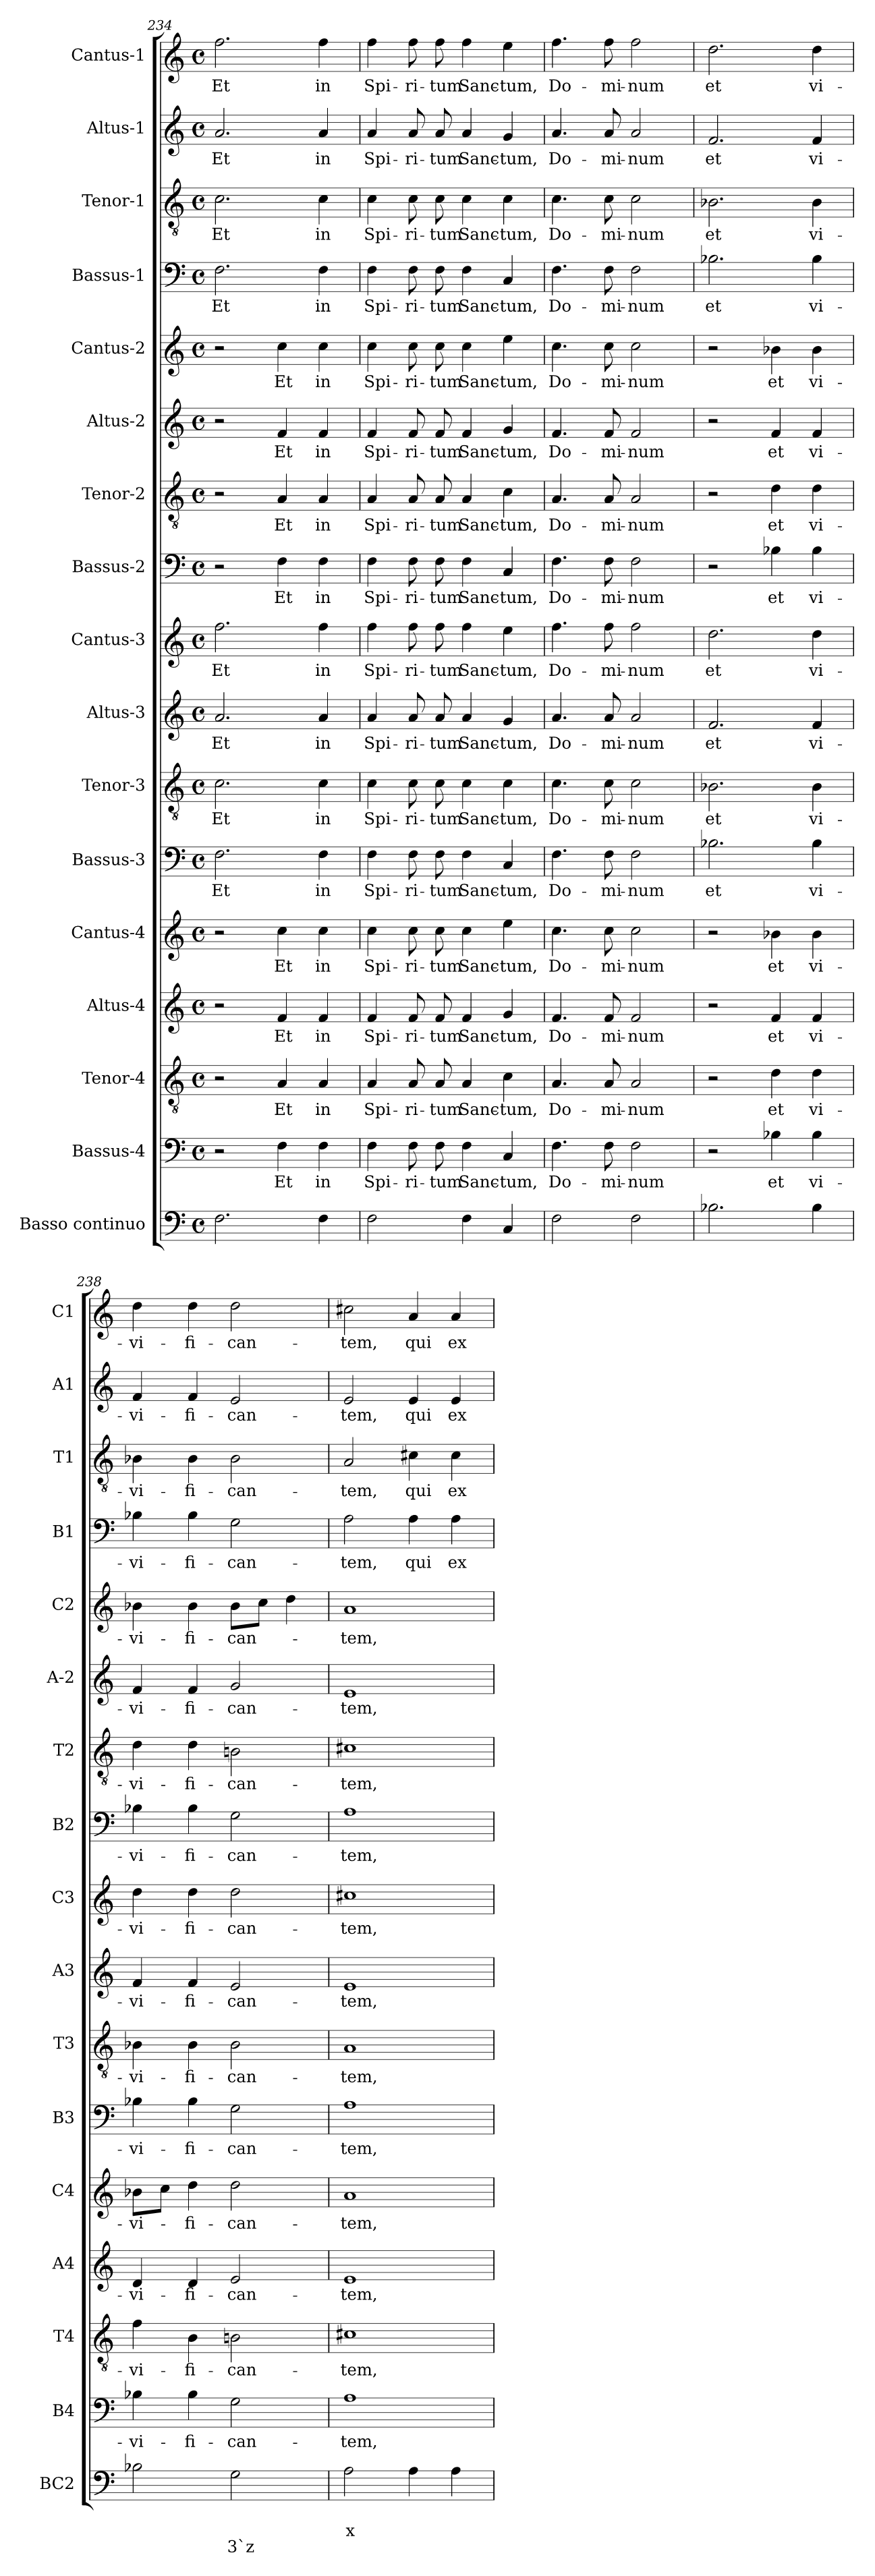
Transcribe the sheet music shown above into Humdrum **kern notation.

**kern	**text	**text	**text	**kern	**text	**kern	**text	**kern	**text	**kern	**text	**kern	**text	**kern	**text	**kern	**text	**kern	**text	**kern	**text	**kern	**text	**kern	**text	**kern	**text	**kern	**text	**kern	**text	**kern	**text	**kern	**text
*part17	*part17	*part17	*part17	*part16	*part16	*part15	*part15	*part14	*part14	*part13	*part13	*part12	*part12	*part11	*part11	*part10	*part10	*part9	*part9	*part8	*part8	*part7	*part7	*part6	*part6	*part5	*part5	*part4	*part4	*part3	*part3	*part2	*part2	*part1	*part1
*staff17	*staff17	*staff17	*staff17	*staff16	*staff16	*staff15	*staff15	*staff14	*staff14	*staff13	*staff13	*staff12	*staff12	*staff11	*staff11	*staff10	*staff10	*staff9	*staff9	*staff8	*staff8	*staff7	*staff7	*staff6	*staff6	*staff5	*staff5	*staff4	*staff4	*staff3	*staff3	*staff2	*staff2	*staff1	*staff1
*I"Basso continuo	*	*	*	*I"Bassus-4	*	*I"Tenor-4	*	*I"Altus-4	*	*I"Cantus-4	*	*I"Bassus-3	*	*I"Tenor-3	*	*I"Altus-3	*	*I"Cantus-3	*	*I"Bassus-2	*	*I"Tenor-2	*	*I"Altus-2	*	*I"Cantus-2	*	*I"Bassus-1	*	*I"Tenor-1	*	*I"Altus-1	*	*I"Cantus-1	*
*I'BC2	*	*	*	*I'B4	*	*I'T4	*	*I'A4	*	*I'C4	*	*I'B3	*	*I'T3	*	*I'A3	*	*I'C3	*	*I'B2	*	*I'T2	*	*I'A-2	*	*I'C2	*	*I'B1	*	*I'T1	*	*I'A1	*	*I'C1	*
!!LO:PB:g=z
*clefF4	*	*	*	*clefF4	*	*clefGv2	*	*clefG2	*	*clefG2	*	*clefF4	*	*clefGv2	*	*clefG2	*	*clefG2	*	*clefF4	*	*clefGv2	*	*clefG2	*	*clefG2	*	*clefF4	*	*clefGv2	*	*clefG2	*	*clefG2	*
*k[]	*	*	*	*k[]	*	*k[]	*	*k[]	*	*k[]	*	*k[]	*	*k[]	*	*k[]	*	*k[]	*	*k[]	*	*k[]	*	*k[]	*	*k[]	*	*k[]	*	*k[]	*	*k[]	*	*k[]	*
*C:	*	*	*	*C:	*	*C:	*	*C:	*	*C:	*	*C:	*	*C:	*	*C:	*	*C:	*	*C:	*	*C:	*	*C:	*	*C:	*	*C:	*	*C:	*	*C:	*	*C:	*
*M4/4	*	*	*	*M4/4	*	*M4/4	*	*M4/4	*	*M4/4	*	*M4/4	*	*M4/4	*	*M4/4	*	*M4/4	*	*M4/4	*	*M4/4	*	*M4/4	*	*M4/4	*	*M4/4	*	*M4/4	*	*M4/4	*	*M4/4	*
*met(c)	*	*	*	*met(c)	*	*met(c)	*	*met(c)	*	*met(c)	*	*met(c)	*	*met(c)	*	*met(c)	*	*met(c)	*	*met(c)	*	*met(c)	*	*met(c)	*	*met(c)	*	*met(c)	*	*met(c)	*	*met(c)	*	*met(c)	*
=234	=234	=234	=234	=234	=234	=234	=234	=234	=234	=234	=234	=234	=234	=234	=234	=234	=234	=234	=234	=234	=234	=234	=234	=234	=234	=234	=234	=234	=234	=234	=234	=234	=234	=234	=234
!	!	!	!	!	!	!	!	!	!	!	!	!	!LO:LY:b	!	!LO:LY:b	!	!LO:LY:b	!	!LO:LY:b	!	!	!	!	!	!	!	!	!	!LO:LY:b	!	!LO:LY:b	!	!LO:LY:b	!	!LO:LY:b
2.F\	.	.	.	2r	.	2r	.	2r	.	2r	.	2.F\	Et	2.c\	Et	2.a/	Et	2.ff\	Et	2r	.	2r	.	2r	.	2r	.	2.F\	Et	2.c\	Et	2.a/	Et	2.ff\	Et
!	!	!	!	!	!LO:LY:b	!	!LO:LY:b	!	!LO:LY:b	!	!LO:LY:b	!	!	!	!	!	!	!	!	!	!LO:LY:b	!	!LO:LY:b	!	!LO:LY:b	!	!LO:LY:b	!	!	!	!	!	!	!	!
.	.	.	.	4F\	Et	4A/	Et	4f/	Et	4cc\	Et	.	.	.	.	.	.	.	.	4F\	Et	4A/	Et	4f/	Et	4cc\	Et	.	.	.	.	.	.	.	.
!	!	!	!	!	!LO:LY:b	!	!LO:LY:b	!	!LO:LY:b	!	!LO:LY:b	!	!LO:LY:b	!	!LO:LY:b	!	!LO:LY:b	!	!LO:LY:b	!	!LO:LY:b	!	!LO:LY:b	!	!LO:LY:b	!	!LO:LY:b	!	!LO:LY:b	!	!LO:LY:b	!	!LO:LY:b	!	!LO:LY:b
4F\	.	.	.	4F\	in	4A/	in	4f/	in	4cc\	in	4F\	in	4c\	in	4a/	in	4ff\	in	4F\	in	4A/	in	4f/	in	4cc\	in	4F\	in	4c\	in	4a/	in	4ff\	in
=235	=235	=235	=235	=235	=235	=235	=235	=235	=235	=235	=235	=235	=235	=235	=235	=235	=235	=235	=235	=235	=235	=235	=235	=235	=235	=235	=235	=235	=235	=235	=235	=235	=235	=235	=235
!	!	!	!	!	!LO:LY:b	!	!LO:LY:b	!	!LO:LY:b	!	!LO:LY:b	!	!LO:LY:b	!	!LO:LY:b	!	!LO:LY:b	!	!LO:LY:b	!	!LO:LY:b	!	!LO:LY:b	!	!LO:LY:b	!	!LO:LY:b	!	!LO:LY:b	!	!LO:LY:b	!	!LO:LY:b	!	!LO:LY:b
2F\	.	.	.	4F\	Spi-	4A/	Spi-	4f/	Spi-	4cc\	Spi-	4F\	Spi-	4c\	Spi-	4a/	Spi-	4ff\	Spi-	4F\	Spi-	4A/	Spi-	4f/	Spi-	4cc\	Spi-	4F\	Spi-	4c\	Spi-	4a/	Spi-	4ff\	Spi-
!	!	!	!	!	!LO:LY:b	!	!LO:LY:b	!	!LO:LY:b	!	!LO:LY:b	!	!LO:LY:b	!	!LO:LY:b	!	!LO:LY:b	!	!LO:LY:b	!	!LO:LY:b	!	!LO:LY:b	!	!LO:LY:b	!	!LO:LY:b	!	!LO:LY:b	!	!LO:LY:b	!	!LO:LY:b	!	!LO:LY:b
.	.	.	.	8F\	-ri-	8A/	-ri-	8f/	-ri-	8cc\	-ri-	8F\	-ri-	8c\	-ri-	8a/	-ri-	8ff\	-ri-	8F\	-ri-	8A/	-ri-	8f/	-ri-	8cc\	-ri-	8F\	-ri-	8c\	-ri-	8a/	-ri-	8ff\	-ri-
!	!	!	!	!	!LO:LY:b	!	!LO:LY:b	!	!LO:LY:b	!	!LO:LY:b	!	!LO:LY:b	!	!LO:LY:b	!	!LO:LY:b	!	!LO:LY:b	!	!LO:LY:b	!	!LO:LY:b	!	!LO:LY:b	!	!LO:LY:b	!	!LO:LY:b	!	!LO:LY:b	!	!LO:LY:b	!	!LO:LY:b
.	.	.	.	8F\	-tum	8A/	-tum	8f/	-tum	8cc\	-tum	8F\	-tum	8c\	-tum	8a/	-tum	8ff\	-tum	8F\	-tum	8A/	-tum	8f/	-tum	8cc\	-tum	8F\	-tum	8c\	-tum	8a/	-tum	8ff\	-tum
!	!	!	!	!	!LO:LY:b	!	!LO:LY:b	!	!LO:LY:b	!	!LO:LY:b	!	!LO:LY:b	!	!LO:LY:b	!	!LO:LY:b	!	!LO:LY:b	!	!LO:LY:b	!	!LO:LY:b	!	!LO:LY:b	!	!LO:LY:b	!	!LO:LY:b	!	!LO:LY:b	!	!LO:LY:b	!	!LO:LY:b
4F\	.	.	.	4F\	Sanc-	4A/	Sanc-	4f/	Sanc-	4cc\	Sanc-	4F\	Sanc-	4c\	Sanc-	4a/	Sanc-	4ff\	Sanc-	4F\	Sanc-	4A/	Sanc-	4f/	Sanc-	4cc\	Sanc-	4F\	Sanc-	4c\	Sanc-	4a/	Sanc-	4ff\	Sanc-
!	!	!	!	!	!LO:LY:b	!	!LO:LY:b	!	!LO:LY:b	!	!LO:LY:b	!	!LO:LY:b	!	!LO:LY:b	!	!LO:LY:b	!	!LO:LY:b	!	!LO:LY:b	!	!LO:LY:b	!	!LO:LY:b	!	!LO:LY:b	!	!LO:LY:b	!	!LO:LY:b	!	!LO:LY:b	!	!LO:LY:b
4C/	.	.	.	4C/	-tum,	4c\	-tum,	4g/	-tum,	4ee\	-tum,	4C/	-tum,	4c\	-tum,	4g/	-tum,	4ee\	-tum,	4C/	-tum,	4c\	-tum,	4g/	-tum,	4ee\	-tum,	4C/	-tum,	4c\	-tum,	4g/	-tum,	4ee\	-tum,
=236	=236	=236	=236	=236	=236	=236	=236	=236	=236	=236	=236	=236	=236	=236	=236	=236	=236	=236	=236	=236	=236	=236	=236	=236	=236	=236	=236	=236	=236	=236	=236	=236	=236	=236	=236
!	!	!	!	!	!LO:LY:b	!	!LO:LY:b	!	!LO:LY:b	!	!LO:LY:b	!	!LO:LY:b	!	!LO:LY:b	!	!LO:LY:b	!	!LO:LY:b	!	!LO:LY:b	!	!LO:LY:b	!	!LO:LY:b	!	!LO:LY:b	!	!LO:LY:b	!	!LO:LY:b	!	!LO:LY:b	!	!LO:LY:b
2F\	.	.	.	4.F\	Do-	4.A/	Do-	4.f/	Do-	4.cc\	Do-	4.F\	Do-	4.c\	Do-	4.a/	Do-	4.ff\	Do-	4.F\	Do-	4.A/	Do-	4.f/	Do-	4.cc\	Do-	4.F\	Do-	4.c\	Do-	4.a/	Do-	4.ff\	Do-
!	!	!	!	!	!LO:LY:b	!	!LO:LY:b	!	!LO:LY:b	!	!LO:LY:b	!	!LO:LY:b	!	!LO:LY:b	!	!LO:LY:b	!	!LO:LY:b	!	!LO:LY:b	!	!LO:LY:b	!	!LO:LY:b	!	!LO:LY:b	!	!LO:LY:b	!	!LO:LY:b	!	!LO:LY:b	!	!LO:LY:b
.	.	.	.	8F\	-mi-	8A/	-mi-	8f/	-mi-	8cc\	-mi-	8F\	-mi-	8c\	-mi-	8a/	-mi-	8ff\	-mi-	8F\	-mi-	8A/	-mi-	8f/	-mi-	8cc\	-mi-	8F\	-mi-	8c\	-mi-	8a/	-mi-	8ff\	-mi-
!	!	!	!	!	!LO:LY:b	!	!LO:LY:b	!	!LO:LY:b	!	!LO:LY:b	!	!LO:LY:b	!	!LO:LY:b	!	!LO:LY:b	!	!LO:LY:b	!	!LO:LY:b	!	!LO:LY:b	!	!LO:LY:b	!	!LO:LY:b	!	!LO:LY:b	!	!LO:LY:b	!	!LO:LY:b	!	!LO:LY:b
2F\	.	.	.	2F\	-num	2A/	-num	2f/	-num	2cc\	-num	2F\	-num	2c\	-num	2a/	-num	2ff\	-num	2F\	-num	2A/	-num	2f/	-num	2cc\	-num	2F\	-num	2c\	-num	2a/	-num	2ff\	-num
=237	=237	=237	=237	=237	=237	=237	=237	=237	=237	=237	=237	=237	=237	=237	=237	=237	=237	=237	=237	=237	=237	=237	=237	=237	=237	=237	=237	=237	=237	=237	=237	=237	=237	=237	=237
!	!	!	!	!	!	!	!	!	!	!	!	!	!LO:LY:b	!	!LO:LY:b	!	!LO:LY:b	!	!LO:LY:b	!	!	!	!	!	!	!	!	!	!LO:LY:b	!	!LO:LY:b	!	!LO:LY:b	!	!LO:LY:b
2.B-X\	.	.	.	2r	.	2r	.	2r	.	2r	.	2.B-X\	et	2.B-X\	et	2.f/	et	2.dd\	et	2r	.	2r	.	2r	.	2r	.	2.B-X\	et	2.B-X\	et	2.f/	et	2.dd\	et
!	!	!	!	!	!LO:LY:b	!	!LO:LY:b	!	!LO:LY:b	!	!LO:LY:b	!	!	!	!	!	!	!	!	!	!LO:LY:b	!	!LO:LY:b	!	!LO:LY:b	!	!LO:LY:b	!	!	!	!	!	!	!	!
.	.	.	.	4B-X\	et	4d\	et	4f/	et	4b-X\	et	.	.	.	.	.	.	.	.	4B-X\	et	4d\	et	4f/	et	4b-X\	et	.	.	.	.	.	.	.	.
!	!	!	!	!	!LO:LY:b	!	!LO:LY:b	!	!LO:LY:b	!	!LO:LY:b	!	!LO:LY:b	!	!LO:LY:b	!	!LO:LY:b	!	!LO:LY:b	!	!LO:LY:b	!	!LO:LY:b	!	!LO:LY:b	!	!LO:LY:b	!	!LO:LY:b	!	!LO:LY:b	!	!LO:LY:b	!	!LO:LY:b
4B-\	.	.	.	4B-\	vi-	4d\	vi-	4f/	vi-	4b-\	vi-	4B-\	vi-	4B-\	vi-	4f/	vi-	4dd\	vi-	4B-\	vi-	4d\	vi-	4f/	vi-	4b-\	vi-	4B-\	vi-	4B-\	vi-	4f/	vi-	4dd\	vi-
=238	=238	=238	=238	=238	=238	=238	=238	=238	=238	=238	=238	=238	=238	=238	=238	=238	=238	=238	=238	=238	=238	=238	=238	=238	=238	=238	=238	=238	=238	=238	=238	=238	=238	=238	=238
!	!	!	!	!	!LO:LY:b	!	!LO:LY:b	!	!LO:LY:b	!	!LO:LY:b	!	!LO:LY:b	!	!LO:LY:b	!	!LO:LY:b	!	!LO:LY:b	!	!LO:LY:b	!	!LO:LY:b	!	!LO:LY:b	!	!LO:LY:b	!	!LO:LY:b	!	!LO:LY:b	!	!LO:LY:b	!	!LO:LY:b
2B-X\	.	.	.	4B-X\	-vi-	4f\	-vi-	4d/	-vi-	8b-X\L	-vi-	4B-X\	-vi-	4B-X\	-vi-	4f/	-vi-	4dd\	-vi-	4B-X\	-vi-	4d\	-vi-	4f/	-vi-	4b-X\	-vi-	4B-X\	-vi-	4B-X\	-vi-	4f/	-vi-	4dd\	-vi-
.	.	.	.	.	.	.	.	.	.	8cc\J	.	.	.	.	.	.	.	.	.	.	.	.	.	.	.	.	.	.	.	.	.	.	.	.	.
!	!	!	!	!	!LO:LY:b	!	!LO:LY:b	!	!LO:LY:b	!	!LO:LY:b	!	!LO:LY:b	!	!LO:LY:b	!	!LO:LY:b	!	!LO:LY:b	!	!LO:LY:b	!	!LO:LY:b	!	!LO:LY:b	!	!LO:LY:b	!	!LO:LY:b	!	!LO:LY:b	!	!LO:LY:b	!	!LO:LY:b
.	.	.	.	4B-\	-fi-	4B\	-fi-	4d/	-fi-	4dd\	-fi-	4B-\	-fi-	4B-\	-fi-	4f/	-fi-	4dd\	-fi-	4B-\	-fi-	4d\	-fi-	4f/	-fi-	4b-\	-fi-	4B-\	-fi-	4B-\	-fi-	4f/	-fi-	4dd\	-fi-
!	!	!	!LO:LY:b	!	!LO:LY:b	!	!LO:LY:b	!	!LO:LY:b	!	!LO:LY:b	!	!LO:LY:b	!	!LO:LY:b	!	!LO:LY:b	!	!LO:LY:b	!	!LO:LY:b	!	!LO:LY:b	!	!LO:LY:b	!	!LO:LY:b	!	!LO:LY:b	!	!LO:LY:b	!	!LO:LY:b	!	!LO:LY:b
2G\	.	.	3`z	2G\	-can-	2Bni\	-can-	2e/	-can-	2dd\	-can-	2G\	-can-	2B-\	-can-	2e/	-can-	2dd\	-can-	2G\	-can-	2Bni\	-can-	2g/	-can-	8b-\L	-can-	2G\	-can-	2B-\	-can-	2e/	-can-	2dd\	-can-
.	.	.	.	.	.	.	.	.	.	.	.	.	.	.	.	.	.	.	.	.	.	.	.	.	.	8cc\J	.	.	.	.	.	.	.	.	.
.	.	.	.	.	.	.	.	.	.	.	.	.	.	.	.	.	.	.	.	.	.	.	.	.	.	4dd\	.	.	.	.	.	.	.	.	.
=239	=239	=239	=239	=239	=239	=239	=239	=239	=239	=239	=239	=239	=239	=239	=239	=239	=239	=239	=239	=239	=239	=239	=239	=239	=239	=239	=239	=239	=239	=239	=239	=239	=239	=239	=239
!	!	!LO:LY:b	!	!	!LO:LY:b	!	!LO:LY:b	!	!LO:LY:b	!	!LO:LY:b	!	!LO:LY:b	!	!LO:LY:b	!	!LO:LY:b	!	!LO:LY:b	!	!LO:LY:b	!	!LO:LY:b	!	!LO:LY:b	!	!LO:LY:b	!	!LO:LY:b	!	!LO:LY:b	!	!LO:LY:b	!	!LO:LY:b
2A\	.	x	.	1A	-tem,	1c#X	-tem,	1e	-tem,	1a	-tem,	1A	-tem,	1A	-tem,	1e	-tem,	1cc#X	-tem,	1A	-tem,	1c#X	-tem,	1e	-tem,	1a	-tem,	2A\	-tem,	2A/	-tem,	2e/	-tem,	2cc#X\	-tem,
!	!	!	!	!	!	!	!	!	!	!	!	!	!	!	!	!	!	!	!	!	!	!	!	!	!	!	!	!	!LO:LY:b	!	!LO:LY:b	!	!LO:LY:b	!	!LO:LY:b
4A\	.	.	.	.	.	.	.	.	.	.	.	.	.	.	.	.	.	.	.	.	.	.	.	.	.	.	.	4A\	qui	4c#X\	qui	4e/	qui	4a/	qui
!	!	!	!	!	!	!	!	!	!	!	!	!	!	!	!	!	!	!	!	!	!	!	!	!	!	!	!	!	!LO:LY:b	!	!LO:LY:b	!	!LO:LY:b	!	!LO:LY:b
4A\	.	.	.	.	.	.	.	.	.	.	.	.	.	.	.	.	.	.	.	.	.	.	.	.	.	.	.	4A\	ex	4c#\	ex	4e/	ex	4a/	ex
=	=	=	=	=	=	=	=	=	=	=	=	=	=	=	=	=	=	=	=	=	=	=	=	=	=	=	=	=	=	=	=	=	=	=	=
*-	*-	*-	*-	*-	*-	*-	*-	*-	*-	*-	*-	*-	*-	*-	*-	*-	*-	*-	*-	*-	*-	*-	*-	*-	*-	*-	*-	*-	*-	*-	*-	*-	*-	*-	*-
